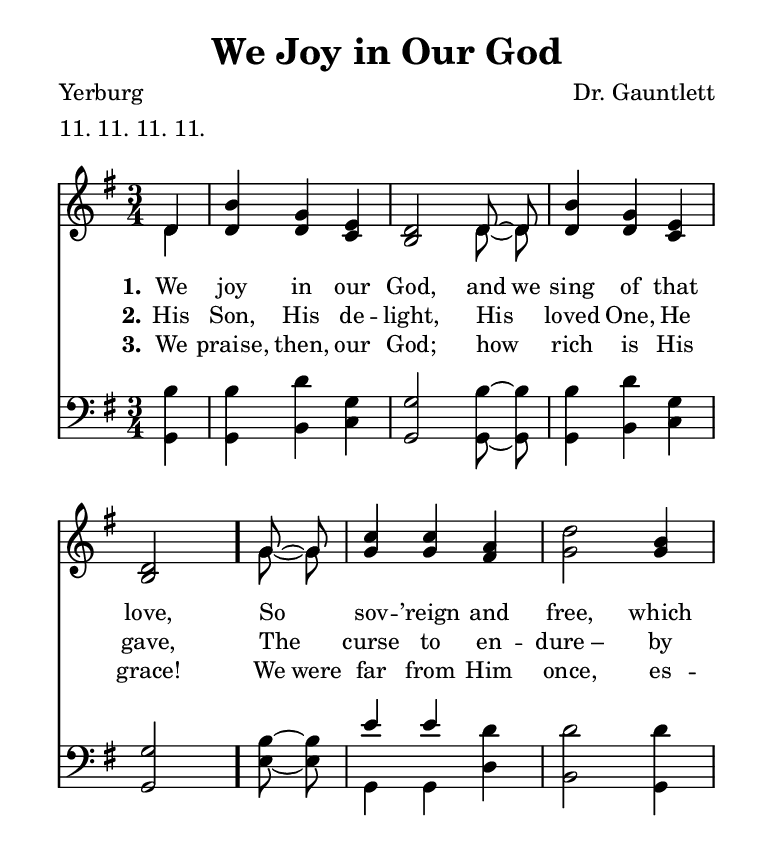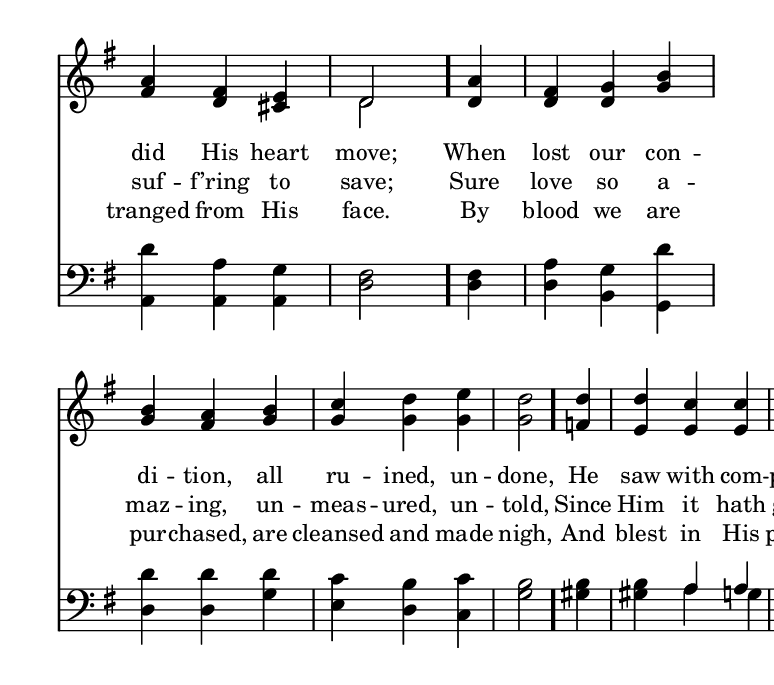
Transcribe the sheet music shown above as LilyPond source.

\include "common/global.ily"
\paper {
  \include "common/paper.ily"
  ragged-bottom = ##t
  systems-per-page = 2
system-count = 4

}

\header{
  hymnnumber = "265"
  title = "We Joy in Our God"
  tunename = "Houghton"
  meter = "11. 11. 11. 11." % original has 10. 10. 11. 11.
  poet = "Yerburg"
  composer = "Dr. Gauntlett"
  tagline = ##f
}

global = {
  \include "common/overrides.ily"
  \override Staff.TimeSignature.style = #'numbered
  \time 3/4
  \override Score.MetronomeMark.transparent = ##t % hide all fermata changes too
  \tempo 4=80
  \key g \major
  \partial 4
  \autoBeamOff
}

notesSoprano = {
\global
\relative c' {

  d4 | b' g e | d2 d8 ~ d | b'4 g e | d2 \eogbreak
  g8 ~ g | c4 c a | d2 b4 | a fis e | d2 \eogbreak
  a'4 | fis g b | b a b | c d e | d2 \eogbreak
  d4 | d c c | c b b | a g fis | g2

  \bar "|."

}
}

notesAlto = {
\global
\relative e' {

  d4 | d d c | b2 d8 ~ d | d4 d c | b2
  g'8 ~ g | g4 g fis | g2 g4 | fis d cis | d2
  d4 | d d g | g fis g | g g g | g2
  f4 | e e e | d d d | e d d | d2

}
}

notesTenor = {
\global
\relative a {

  b4 | b d g, | g2 b8 ~ b | b4 d g, | g2
  b8 ~ b | e4 e d | d2 d4 | d a g | fis2
  fis4 | a g d' | d d d | c b c | b2
  b4 | b a a | a g d' | c b a | b2

}
}

notesBass = {
\global
\relative f, {

  g4 | g b c | g2 g8 ~ g | g4 b c | g2
  e'8 ~ e | g,4 g d' | b2 g4 | a4 a a | d2
  d4 | d b g | d' d g | e d c | g'2
  gis4 | gis a g | fis g g, | c d d | g,2

}
}

wordsA = \lyricmode {
\set stanza = "1."

We joy in our God, \mon and we \moff sing of that love, \bar "."
So sov -- ’reign and free, which did His heart move; \bar "."
When lost our con -- di -- tion, all ru -- ined, un -- done, \bar "."
He saw with com -- pas -- sion, and spared not His Son. \bar "."

}

wordsB = \lyricmode {
\set stanza = "2."

His Son, His de -- light, His loved One, He gave,
The curse to en -- dure_– by suf -- f’ring to save;
Sure love so a -- maz -- ing, un -- meas -- ured, un -- told,
Since Him it hath giv -- en, no good will with -- hold.

}

wordsC = \lyricmode {
\set stanza = "3."

We praise, then, our God; how rich is His grace!
\mon We were \moff far from Him once, es -- tranged from His face.
By blood we are pur -- chased, are cleansed and made nigh,
And blest in His pres -- ence, in Je -- sus, on high.

}

\score {
  \context ChoirStaff <<
    \context Staff = upper <<
      \set Staff.autoBeaming = ##f
      \set ChoirStaff.systemStartDelimiter = #'SystemStartBar
      \set ChoirStaff.printPartCombineTexts = ##f
      \partcombine #'(2 . 11) \notesSoprano \notesAlto
      \context NullVoice = sopranos { \voiceOne << \notesSoprano >> }
      \context Lyrics = one   \lyricsto sopranos \wordsA
      \context Lyrics = two   \lyricsto sopranos \wordsB
      \context Lyrics = three \lyricsto sopranos \wordsC
    >>
    \context Staff = men <<
      \set Staff.autoBeaming = ##f
      \clef bass
      \set ChoirStaff.printPartCombineTexts = ##f
      \partcombine #'(2 . 11) \notesTenor \notesBass
    >>
  >>
  \layout {
    \include "common/layout.ily"
  }
  #(cond ((ly:get-option 'eog-midi-permitted) #{ \midi{
    \include "common/midi.ily"
  } #}))
}

\version "2.19.49"  % necessary for upgrading to future LilyPond versions.

% vi:set et ts=2 sw=2 ai nocindent syntax=lilypond:
